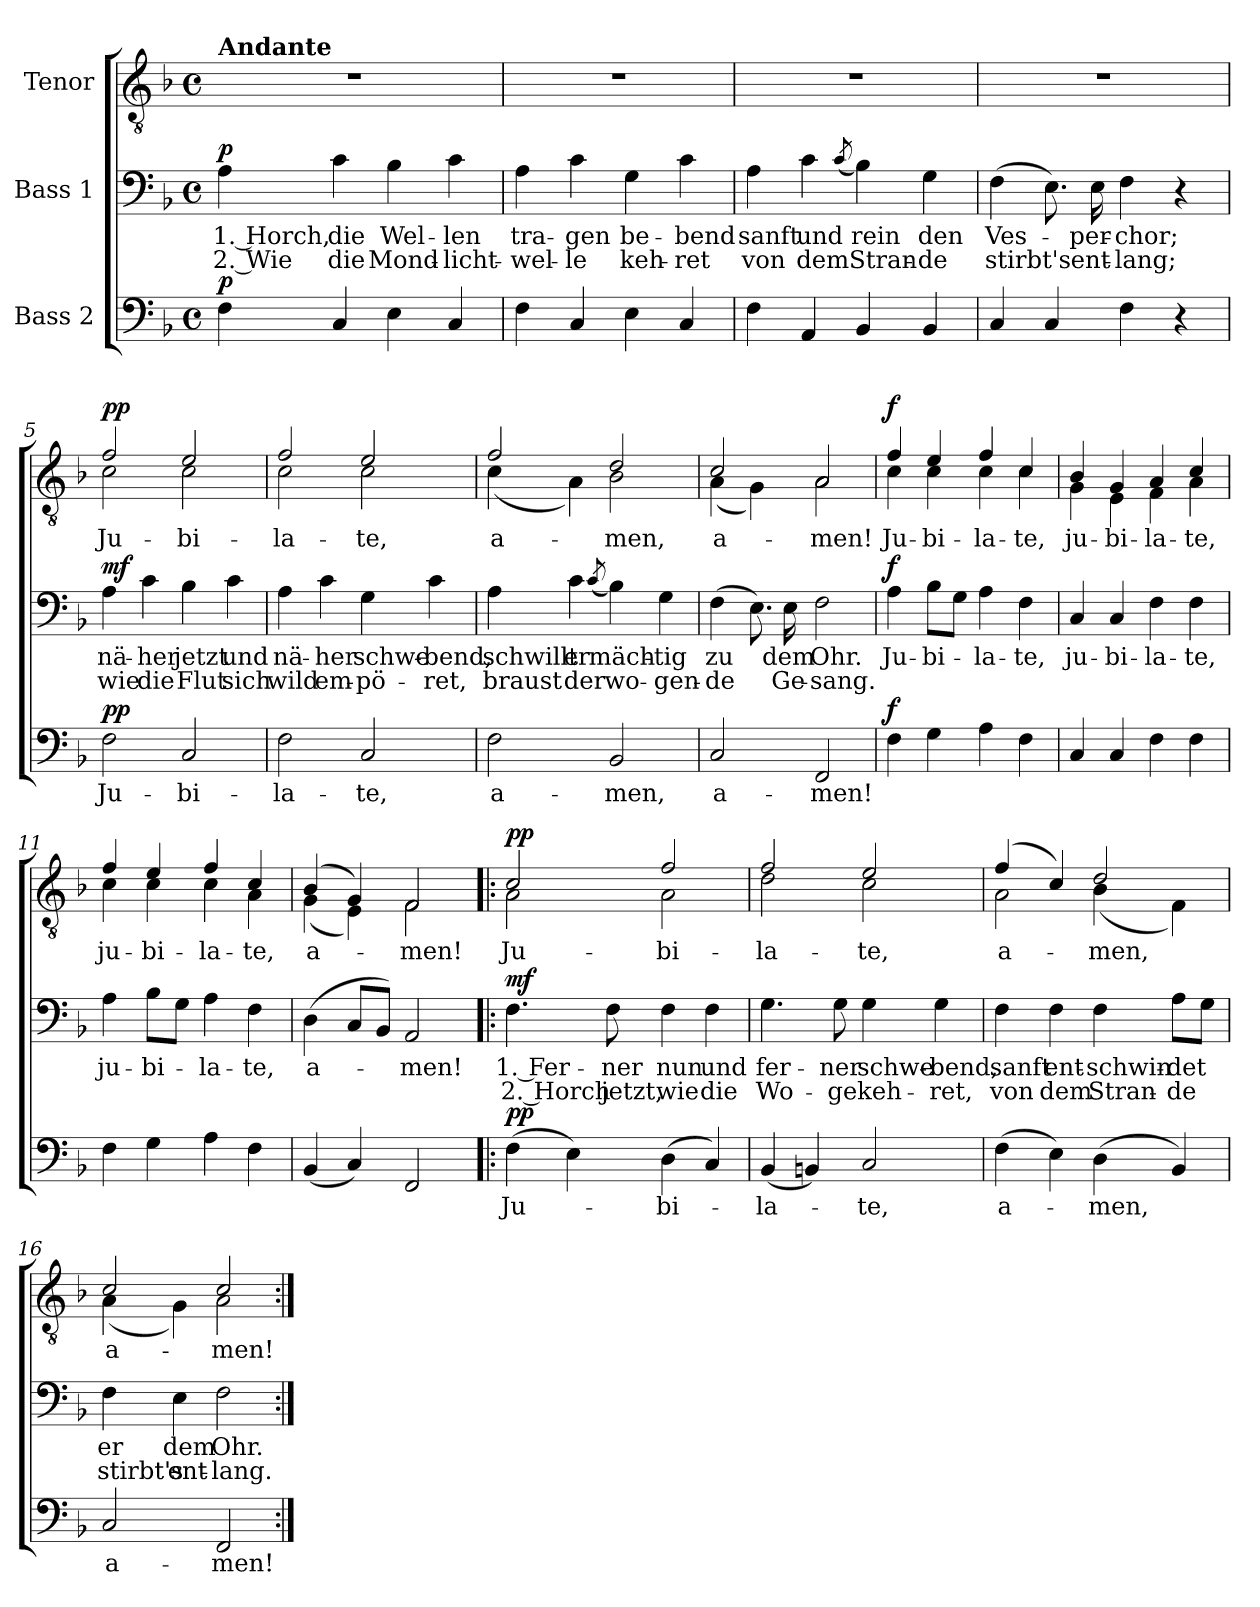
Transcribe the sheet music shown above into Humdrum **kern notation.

**kern	**text	**dynam	**kern	**text	**text	**dynam	**kern	**text	**dynam
*part3	*part3	*part3	*part2	*part2	*part2	*part2	*part1	*part1	*part1
*staff3	*staff3	*staff3	*staff2	*staff2	*staff2	*staff2	*staff1	*staff1	*staff1
*I"Bass 2	*	*	*I"Bass 1	*	*	*	*I"Tenor	*	*
*clefF4	*	*	*clefF4	*	*	*	*clefGv2	*	*
*k[b-]	*	*	*k[b-]	*	*	*	*k[b-]	*	*
*M4/4	*	*	*M4/4	*	*	*	*M4/4	*	*
*met(c)	*	*	*met(c)	*	*	*	*met(c)	*	*
=1	=1	=1	=1	=1	=1	=1	=1	=1	=1
!	!	!	!	!	!	!	!LO:TX:a:B:t=Andante	!	!
!	!	!LO:DY:a	!	!LO:LY:b	!LO:LY:b	!LO:DY:a	!	!	!
4F\	.	p	4A\	1. Horch,	2. Wie	p	1r	.	.
!	!	!	!	!LO:LY:b	!LO:LY:b	!	!	!	!
4C/	.	.	4c\	die	die	.	.	.	.
!	!	!	!	!LO:LY:b	!LO:LY:b	!	!	!	!
4E\	.	.	4B-\	Wel-	Mond-	.	.	.	.
!	!	!	!	!LO:LY:b	!LO:LY:b	!	!	!	!
4C/	.	.	4c\	-len	-licht-	.	.	.	.
=2	=2	=2	=2	=2	=2	=2	=2	=2	=2
!	!	!	!	!LO:LY:b	!LO:LY:b	!	!	!	!
4F\	.	.	4A\	tra-	-wel-	.	1r	.	.
!	!	!	!	!LO:LY:b	!LO:LY:b	!	!	!	!
4C/	.	.	4c\	-gen	-le	.	.	.	.
!	!	!	!	!LO:LY:b	!LO:LY:b	!	!	!	!
4E\	.	.	4G\	be-	keh-	.	.	.	.
!	!	!	!	!LO:LY:b	!LO:LY:b	!	!	!	!
4C/	.	.	4c\	-bend	-ret	.	.	.	.
=3	=3	=3	=3	=3	=3	=3	=3	=3	=3
!	!	!	!	!LO:LY:b	!LO:LY:b	!	!	!	!
4F\	.	.	4A\	sanft	von	.	1r	.	.
!	!	!	!	!LO:LY:b	!LO:LY:b	!	!	!	!
4AA/	.	.	4c\	und	dem	.	.	.	.
.	.	.	(8qc/	.	.	.	.	.	.
!	!	!	!	!LO:LY:b	!LO:LY:b	!	!	!	!
4BB-/	.	.	4B-\)	rein	Stran-	.	.	.	.
!	!	!	!	!LO:LY:b	!LO:LY:b	!	!	!	!
4BB-/	.	.	4G\	den	-de	.	.	.	.
=4	=4	=4	=4	=4	=4	=4	=4	=4	=4
!	!	!	!	!LO:LY:b	!LO:LY:b	!	!	!	!
4C/	.	.	(4F\	Ves-	stirbt's	.	1r	.	.
4C/	.	.	8.E\)	.	.	.	.	.	.
!	!	!	!	!LO:LY:b	!LO:LY:b	!	!	!	!
.	.	.	16E\	-per-	ent-	.	.	.	.
!	!	!	!	!LO:LY:b	!LO:LY:b	!	!	!	!
4F\	.	.	4F\	-chor;	-lang;	.	.	.	.
4r	.	.	4r	.	.	.	.	.	.
!!LO:LB:g=z
=5	=5	=5	=5	=5	=5	=5	=5	=5	=5
!	!LO:LY:b	!LO:DY:a	!	!LO:LY:b	!LO:LY:b	!LO:DY:a	!	!LO:LY:b	!LO:DY:a
*	*	*	*	*	*	*	*^	*	*
2F\	Ju-	pp	4A\	nä-	wie	mf	2f/	2c\	Ju-	pp
!	!	!	!	!LO:LY:b	!LO:LY:b	!	!	!	!	!
.	.	.	4c\	-her	die	.	.	.	.	.
!	!LO:LY:b	!	!	!LO:LY:b	!LO:LY:b	!	!	!	!LO:LY:b	!
2C/	-bi-	.	4B-\	jetzt	Flut	.	2e/	2c\	-bi-	.
!	!	!	!	!LO:LY:b	!LO:LY:b	!	!	!	!	!
.	.	.	4c\	und	sich	.	.	.	.	.
=6	=6	=6	=6	=6	=6	=6	=6	=6	=6	=6
!	!LO:LY:b	!	!	!LO:LY:b	!LO:LY:b	!	!	!	!LO:LY:b	!
2F\	-la-	.	4A\	nä-	wild	.	2f/	2c\	-la-	.
!	!	!	!	!LO:LY:b	!LO:LY:b	!	!	!	!	!
.	.	.	4c\	-her	em-	.	.	.	.	.
!	!LO:LY:b	!	!	!LO:LY:b	!LO:LY:b	!	!	!	!LO:LY:b	!
2C/	-te,	.	4G\	schwe-	-pö-	.	2e/	2c\	-te,	.
!	!	!	!	!LO:LY:b	!LO:LY:b	!	!	!	!	!
.	.	.	4c\	-bend,	-ret,	.	.	.	.	.
=7	=7	=7	=7	=7	=7	=7	=7	=7	=7	=7
!	!LO:LY:b	!	!	!LO:LY:b	!LO:LY:b	!	!	!	!LO:LY:b	!
2F\	a-	.	4A\	schwillt	braust	.	2f/	(4c\	a-	.
!	!	!	!	!LO:LY:b	!LO:LY:b	!	!	!	!	!
.	.	.	4c\	er	der	.	.	4A\)	.	.
.	.	.	(8qc/	.	.	.	.	.	.	.
!	!LO:LY:b	!	!	!LO:LY:b	!LO:LY:b	!	!	!	!LO:LY:b	!
2BB-/	-men,	.	4B-\)	mäch-	wo-	.	2d/	2B-\	-men,	.
!	!	!	!	!LO:LY:b	!LO:LY:b	!	!	!	!	!
.	.	.	4G\	-tig	-gen-	.	.	.	.	.
=8	=8	=8	=8	=8	=8	=8	=8	=8	=8	=8
!	!LO:LY:b	!	!	!LO:LY:b	!LO:LY:b	!	!	!	!LO:LY:b	!
2C/	a-	.	(4F\	zu	-de	.	2c/	(4A\	a-	.
.	.	.	8.E\)	.	.	.	.	4G\)	.	.
!	!	!	!	!LO:LY:b	!LO:LY:b	!	!	!	!	!
.	.	.	16E\	dem	Ge-	.	.	.	.	.
!	!LO:LY:b	!	!	!LO:LY:b	!LO:LY:b	!	!	!	!LO:LY:b	!
2FF/	-men!	.	2F\	Ohr.	-sang.	.	2A/	2A\	-men!	.
!!LO:LB:g=z	!!
=9	=9	=9	=9	=9	=9	=9	=9	=9	=9	=9
!	!	!LO:DY:a	!	!LO:LY:b	!	!LO:DY:a	!	!	!LO:LY:b	!LO:DY:a
4F\	.	f	4A\	Ju-	.	f	4f/	4c\	Ju-	f
!	!	!	!	!LO:LY:b	!	!	!	!	!LO:LY:b	!
4G\	.	.	8B-\L	-bi-	.	.	4e/	4c\	-bi-	.
.	.	.	8G\J	.	.	.	.	.	.	.
!	!	!	!	!LO:LY:b	!	!	!	!	!LO:LY:b	!
4A\	.	.	4A\	-la-	.	.	4f/	4c\	-la-	.
!	!	!	!	!LO:LY:b	!	!	!	!	!LO:LY:b	!
4F\	.	.	4F\	-te,	.	.	4c/	4c\	-te,	.
=10	=10	=10	=10	=10	=10	=10	=10	=10	=10	=10
!	!	!	!	!LO:LY:b	!	!	!	!	!LO:LY:b	!
4C/	.	.	4C/	ju-	.	.	4B-/	4G\	ju-	.
!	!	!	!	!LO:LY:b	!	!	!	!	!LO:LY:b	!
4C/	.	.	4C/	-bi-	.	.	4G/	4E\	-bi-	.
!	!	!	!	!LO:LY:b	!	!	!	!	!LO:LY:b	!
4F\	.	.	4F\	-la-	.	.	4A/	4F\	-la-	.
!	!	!	!	!LO:LY:b	!	!	!	!	!LO:LY:b	!
4F\	.	.	4F\	-te,	.	.	4c/	4A\	-te,	.
=11	=11	=11	=11	=11	=11	=11	=11	=11	=11	=11
!	!	!	!	!LO:LY:b	!	!	!	!	!LO:LY:b	!
4F\	.	.	4A\	ju-	.	.	4f/	4c\	ju-	.
!	!	!	!	!LO:LY:b	!	!	!	!	!LO:LY:b	!
4G\	.	.	8B-\L	-bi-	.	.	4e/	4c\	-bi-	.
.	.	.	8G\J	.	.	.	.	.	.	.
!	!	!	!	!LO:LY:b	!	!	!	!	!LO:LY:b	!
4A\	.	.	4A\	-la-	.	.	4f/	4c\	-la-	.
!	!	!	!	!LO:LY:b	!	!	!	!	!LO:LY:b	!
4F\	.	.	4F\	-te,	.	.	4c/	4A\	-te,	.
=12	=12	=12	=12	=12	=12	=12	=12	=12	=12	=12
!	!	!	!	!LO:LY:b	!	!	!	!	!LO:LY:b	!
(4BB-/	.	.	(4D\	a-	.	.	(4B-/	(4G\	a-	.
4C/)	.	.	8C/L	.	.	.	4G/)	4E\)	.	.
.	.	.	8BB-/J)	.	.	.	.	.	.	.
!	!	!	!	!LO:LY:b	!	!	!	!	!LO:LY:b	!
2FF/	.	.	2AA/	-men!	.	.	2F/	2F\	-men!	.
!!LO:LB:g=z	!!
=13!|:	=13!|:	=13!|:	=13!|:	=13!|:	=13!|:	=13!|:	=13!|:	=13!|:	=13!|:	=13!|:
!	!LO:LY:b	!LO:DY:a	!	!LO:LY:b	!LO:LY:b	!LO:DY:a	!	!	!LO:LY:b	!LO:DY:a
(4F\	Ju-	pp	4.F\	1. Fer-	2. Horch	mf	2c/	2A\	Ju-	pp
4E\)	.	.	.	.	.	.	.	.	.	.
!	!	!	!	!LO:LY:b	!LO:LY:b	!	!	!	!	!
.	.	.	8F\	-ner	jetzt,	.	.	.	.	.
!	!LO:LY:b	!	!	!LO:LY:b	!LO:LY:b	!	!	!	!LO:LY:b	!
(4D\	-bi-	.	4F\	nun	wie	.	2f/	2A\	-bi-	.
!	!	!	!	!LO:LY:b	!LO:LY:b	!	!	!	!	!
4C/)	.	.	4F\	und	die	.	.	.	.	.
=14	=14	=14	=14	=14	=14	=14	=14	=14	=14	=14
!	!LO:LY:b	!	!	!LO:LY:b	!LO:LY:b	!	!	!	!LO:LY:b	!
(4BB-/	-la-	.	4.G\	fer-	Wo-	.	2f/	2d\	-la-	.
4BBn/)	.	.	.	.	.	.	.	.	.	.
!	!	!	!	!LO:LY:b	!LO:LY:b	!	!	!	!	!
.	.	.	8G\	-ner	-ge	.	.	.	.	.
!	!LO:LY:b	!	!	!LO:LY:b	!LO:LY:b	!	!	!	!LO:LY:b	!
2C/	-te,	.	4G\	schwe-	keh-	.	2e/	2c\	-te,	.
!	!	!	!	!LO:LY:b	!LO:LY:b	!	!	!	!	!
.	.	.	4G\	-bend,	-ret,	.	.	.	.	.
=15	=15	=15	=15	=15	=15	=15	=15	=15	=15	=15
!	!LO:LY:b	!	!	!LO:LY:b	!LO:LY:b	!	!	!	!LO:LY:b	!
(4F\	a-	.	4F\	sanft	von	.	(4f/	2A\	a-	.
!	!	!	!	!LO:LY:b	!LO:LY:b	!	!	!	!	!
4E\)	.	.	4F\	ent-	dem	.	4c/)	.	.	.
!	!LO:LY:b	!	!	!LO:LY:b	!LO:LY:b	!	!	!	!LO:LY:b	!
(4D\	-men,	.	4F\	-schwin-	Stran-	.	2d/	(4B-\	-men,	.
!	!	!	!	!LO:LY:b	!LO:LY:b	!	!	!	!	!
4BB-/)	.	.	8A\L	-det	-de	.	.	4F\)	.	.
.	.	.	8G\J	.	.	.	.	.	.	.
=16	=16	=16	=16	=16	=16	=16	=16	=16	=16	=16
!	!LO:LY:b	!	!	!LO:LY:b	!LO:LY:b	!	!	!	!LO:LY:b	!
2C/	a-	.	4F\	er	stirbt's	.	2c/	(4A\	a-	.
!	!	!	!	!LO:LY:b	!LO:LY:b	!	!	!	!	!
.	.	.	4E\	dem	ent-	.	.	4G\)	.	.
!	!LO:LY:b	!	!	!LO:LY:b	!LO:LY:b	!	!	!	!LO:LY:b	!
2FF/	-men!	.	2F\	Ohr.	-lang.	.	2c/	2A\	-men!	.
*	*	*	*	*	*	*	*v	*v	*	*
=:|!	=:|!	=:|!	=:|!	=:|!	=:|!	=:|!	=:|!	=:|!	=:|!
*-	*-	*-	*-	*-	*-	*-	*-	*-	*-
